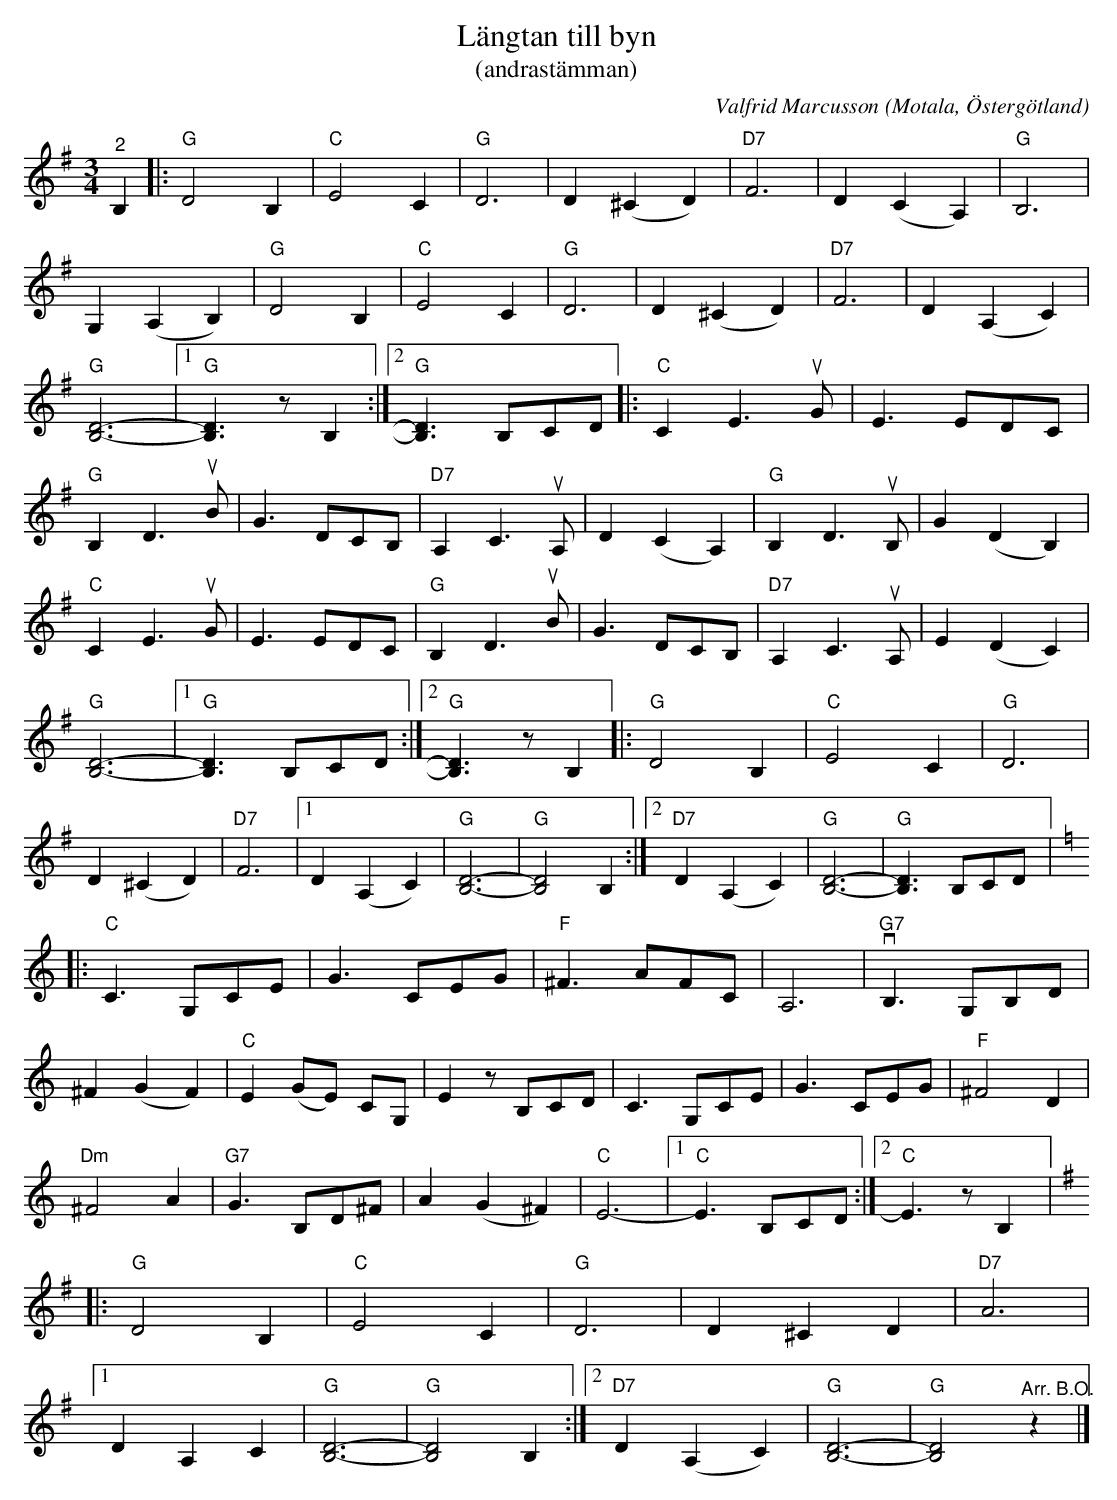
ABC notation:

X:1
T:Längtan till byn
T:(andrastämman)
C:Valfrid Marcusson
O:Motala, Östergötland
L:1/8
M:3/4
K:G
V:2
"^2" B,2 |:"G" D4 B,2 |"C" E4 C2 |"G" D6 | D2 (^C2 D2) |"D7" F6 | D2 (C2 A,2) |"G" B,6 |
G,2 (A,2 B,2) |"G" D4 B,2 |"C" E4 C2 |"G" D6 | D2 (^C2 D2) |"D7" F6 | D2 (A,2 C2) |
"G" [B,D]6- |1"G" [B,D]3 z B,2 :|2"G" [B,D]3 B,CD |: "C" C2 E3u G | E3 EDC |
"G" B,2 D3u B | G3 DCB, |"D7" A,2 C3u A, | D2 (C2 A,2) |"G" B,2 D3u B, | G2 (D2 B,2) |
"C" C2 E3u G | E3 EDC | "G" B,2 D3u B | G3 DCB, |"D7" A,2 C3u A, | E2 (D2 C2) |
"G" [B,D]6- |1"G" [B,D]3 B,CD :|2"G" [B,D]3 z B,2 |: "G" D4 B,2 |"C" E4 C2 |"G" D6 |
D2 (^C2 D2) |"D7" F6 |1 D2 (A,2 C2) |"G" [B,D]6- |"G" [B,D]4 B,2 :|2"D7" D2 (A,2 C2) | "G" [B,D]6- |"G" [B,D]3 B,CD |:
[K:C]"C" C3 G,CE | G3 CEG |"F" ^F3 AFC | A,6 |v "G7" B,3 G,B,D |
^F2 (G2 F2) |"C" E2 (GE) CG, | E2 z B,CD | C3 G,CE | G3 CEG |"F" ^F4 D2 |
"Dm" ^F4 A2 | "G7" G3 B,D^F | A2 (G2 ^F2) |"C" E6- |1"C" E3 B,CD :|2"C" E3 z B,2 |:
[K:G]"G" D4 B,2 | "C" E4 C2 |"G" D6 | D2 ^C2 D2 |"D7" A6 |1
D2 A,2 C2 |"G" [B,D]6- |"G" [B,D]4 B,2 :|2 "D7" D2 (A,2 C2) |"G" [B,D]6- |"G" [B,D]4"^Arr. B.O." z2 |]
